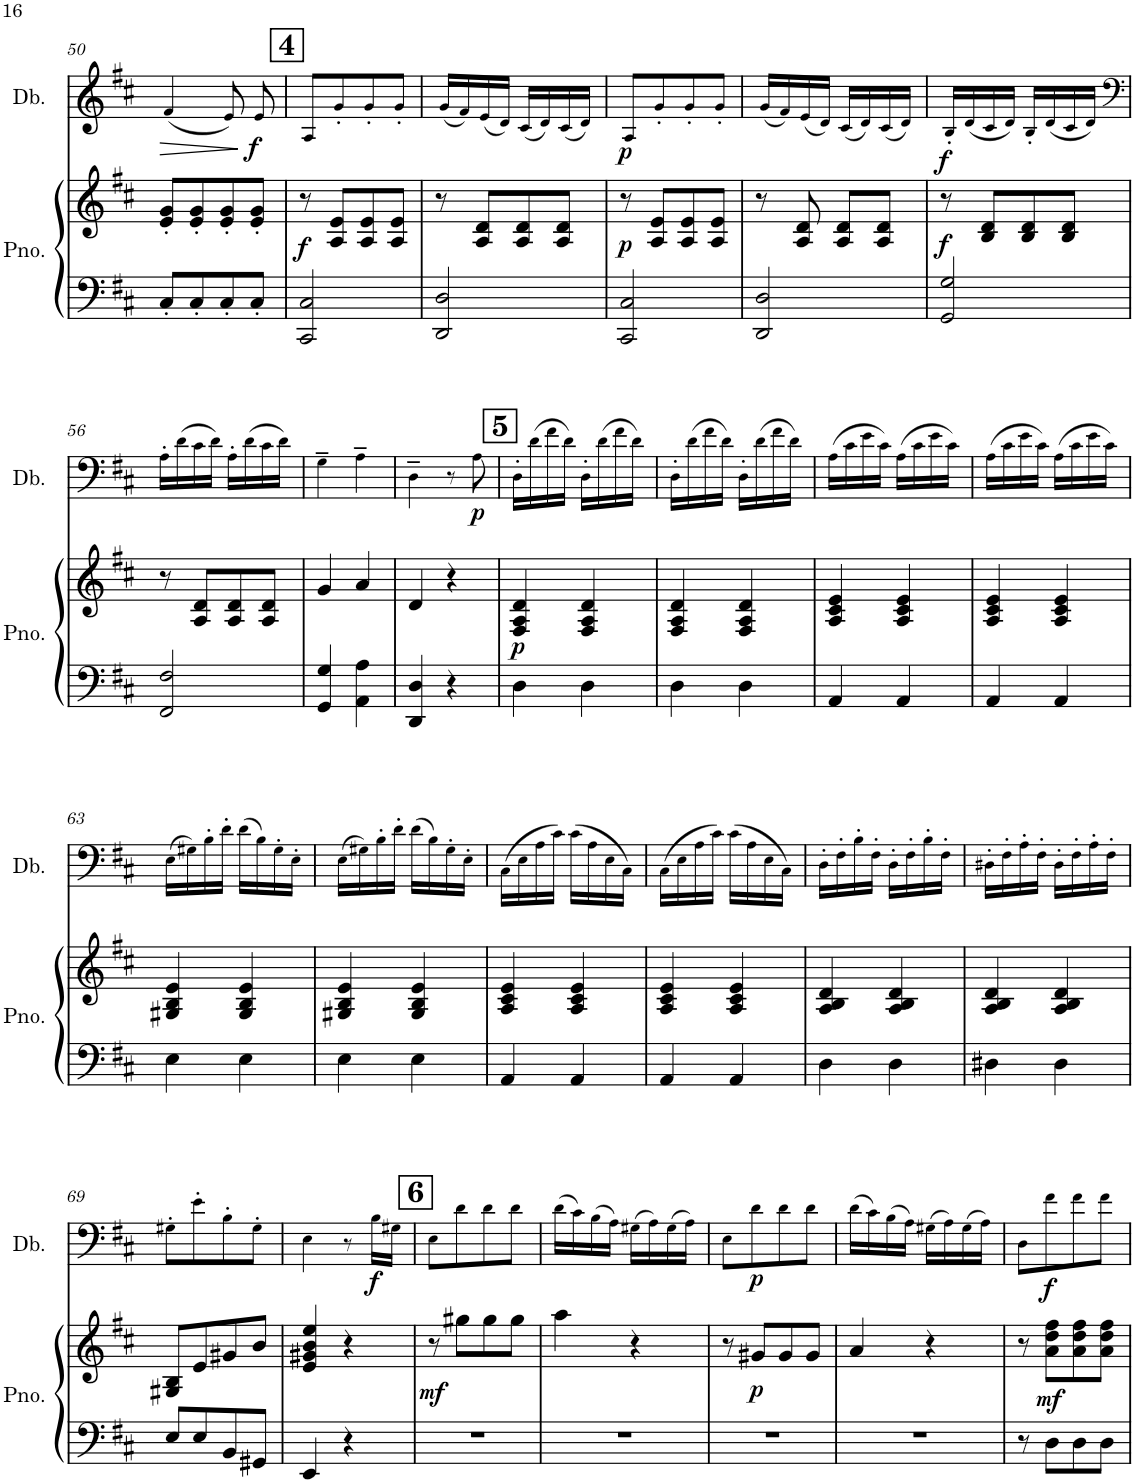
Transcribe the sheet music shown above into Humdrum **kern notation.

**kern	**kern	**dynam	**kern	**dynam
*part2	*part2	*part2	*part1	*part1
*staff3	*staff2	*staff2/3	*staff1	*staff1
*I"Piano	*	*	*I"Double Bass	*
*I'Pno.	*	*	*I'Db.	*
!!LO:PB:g=z
*clefF4	*clefG2	*	*clefF4	*
*	*	*	*Trd7c12	*
*k[f#c#]	*k[f#c#]	*	*k[f#c#]	*
*M2/4	*M2/4	*	*M2/4	*
=50	=50	=50	=50	=50
!	!	!	!	!LO:HP:b
8C#'/L	8e/' 8g/'L	.	(4f#!/	>
8C#'/	8e/' 8g/'	.	.	.
8C#'/	8e/' 8g/'	.	8e!/)	.
!	!	!	!	!LO:DY:n=1:b
8C#'/J	8e/' 8g/'J	.	8e!/	] f
!!LO:REH:place=s1:a:B:cj:fs=14:t=4
=51	=51	=51	=51	=51
!	!	!LO:DY:b	!	!
2CC#/ 2C#/	8r	f	8A!/L	.
.	8A/ 8e/L	.	8g'!/	.
.	8A/ 8e/	.	8g'!/	.
.	8A/ 8e/J	.	8g'!/J	.
=52	=52	=52	=52	=52
2DD/ 2D/	8r	.	(16g!/LL	.
.	.	.	16f#!/)	.
.	8A/ 8d/L	.	(16e!/	.
.	.	.	16d!/JJ)	.
.	8A/ 8d/	.	(16c#!/LL	.
.	.	.	16d!/)	.
.	8A/ 8d/J	.	(16c#!/	.
.	.	.	16d!/JJ)	.
=53	=53	=53	=53	=53
!	!	!LO:DY:b	!	!LO:DY:b
2CC#/ 2C#/	8r	p	8A!/L	p
.	8A/ 8e/L	.	8g'!/	.
.	8A/ 8e/	.	8g'!/	.
.	8A/ 8e/J	.	8g'!/J	.
=54	=54	=54	=54	=54
2DD/ 2D/	8r	.	(16g!/LL	.
.	.	.	16f#!/)	.
.	8A/ 8d/	.	(16e!/	.
.	.	.	16d!/JJ)	.
.	8A/ 8d/L	.	(16c#!/LL	.
.	.	.	16d!/)	.
.	8A/ 8d/J	.	(16c#!/	.
.	.	.	16d!/JJ)	.
=55	=55	=55	=55	=55
!	!	!LO:DY:b	!	!LO:DY:b
2GG/ 2G/	8r	f	16B'!/LL	f
.	.	.	(16d!/	.
.	8B/ 8d/L	.	16c#!/	.
.	.	.	16d!/JJ)	.
.	8B/ 8d/	.	16B'!/LL	.
.	.	.	(16d!/	.
.	8B/ 8d/J	.	16c#!/	.
.	.	.	16d!/JJ)	.
!!LO:LB:g=z
=56	=56	=56	=56	=56
*	*	*	*clefF4	*
2FF#/ 2F#/	8r	.	16A'!\LL	.
.	.	.	(16d!\	.
.	8A/ 8d/L	.	16c#!\	.
.	.	.	16d!\JJ)	.
.	8A/ 8d/	.	16A'!\LL	.
.	.	.	(16d!\	.
.	8A/ 8d/J	.	16c#!\	.
.	.	.	16d!\JJ)	.
=57	=57	=57	=57	=57
4GG/ 4G/	4g/	.	4G~!\	.
4AA\ 4A\	4a/	.	4A~!\	.
=58	=58	=58	=58	=58
4DD/ 4D/	4d/	.	4D~!\	.
4r	4r	.	8r	.
!	!	!	!	!LO:DY:b
.	.	.	8A!\	p
!!LO:REH:place=s1:a:B:cj:fs=14:t=5
=59	=59	=59	=59	=59
!	!	!LO:DY:b	!	!
4D\	4F#/ 4A/ 4d/	p	16D'!\LL	.
.	.	.	(16d!\	.
.	.	.	16f#!\	.
.	.	.	16d!\JJ)	.
4D\	4F#/ 4A/ 4d/	.	16D'!\LL	.
.	.	.	(16d!\	.
.	.	.	16f#!\	.
.	.	.	16d!\JJ)	.
=60	=60	=60	=60	=60
4D\	4F#/ 4A/ 4d/	.	16D'!\LL	.
.	.	.	(16d!\	.
.	.	.	16f#!\	.
.	.	.	16d!\JJ)	.
4D\	4F#/ 4A/ 4d/	.	16D'!\LL	.
.	.	.	(16d!\	.
.	.	.	16f#!\	.
.	.	.	16d!\JJ)	.
=61	=61	=61	=61	=61
4AA/	4A/ 4c#/ 4e/	.	(16A!\LL	.
.	.	.	16c#!\	.
.	.	.	16e!\	.
.	.	.	16c#!\JJ)	.
4AA/	4A/ 4c#/ 4e/	.	(16A!\LL	.
.	.	.	16c#!\	.
.	.	.	16e!\	.
.	.	.	16c#!\JJ)	.
=62	=62	=62	=62	=62
4AA/	4A/ 4c#/ 4e/	.	(16A!\LL	.
.	.	.	16c#!\	.
.	.	.	16e!\	.
.	.	.	16c#!\JJ)	.
4AA/	4A/ 4c#/ 4e/	.	(16A!\LL	.
.	.	.	16c#!\	.
.	.	.	16e!\	.
.	.	.	16c#!\JJ)	.
!!LO:LB:g=z
=63	=63	=63	=63	=63
4E\	4G#X/ 4B/ 4e/	.	(16E!\LL	.
.	.	.	16G#X!\)	.
.	.	.	16B'!\	.
.	.	.	16d'!\JJ	.
4E\	4G#/ 4B/ 4e/	.	(16d!\LL	.
.	.	.	16B!\)	.
.	.	.	16G#'!\	.
.	.	.	16E'!\JJ	.
=64	=64	=64	=64	=64
4E\	4G#X/ 4B/ 4e/	.	(16E!\LL	.
.	.	.	16G#X!\)	.
.	.	.	16B'!\	.
.	.	.	16d'!\JJ	.
4E\	4G#/ 4B/ 4e/	.	(16d!\LL	.
.	.	.	16B!\)	.
.	.	.	16G#'!\	.
.	.	.	16E'!\JJ	.
=65	=65	=65	=65	=65
4AA/	4A/ 4c#/ 4e/	.	(16C#!\LL	.
.	.	.	16E!\	.
.	.	.	16A!\	.
.	.	.	16c#!\JJ)	.
4AA/	4A/ 4c#/ 4e/	.	(16c#!\LL	.
.	.	.	16A!\	.
.	.	.	16E!\	.
.	.	.	16C#!\JJ)	.
=66	=66	=66	=66	=66
4AA/	4A/ 4c#/ 4e/	.	(16C#!\LL	.
.	.	.	16E!\	.
.	.	.	16A!\	.
.	.	.	16c#!\JJ)	.
4AA/	4A/ 4c#/ 4e/	.	(16c#!\LL	.
.	.	.	16A!\	.
.	.	.	16E!\	.
.	.	.	16C#!\JJ)	.
=67	=67	=67	=67	=67
4D\	4A/ 4B/ 4d/	.	16D'!\LL	.
.	.	.	16F#'!\	.
.	.	.	16B'!\	.
.	.	.	16F#'!\JJ	.
4D\	4A/ 4B/ 4d/	.	16D'!\LL	.
.	.	.	16F#'!\	.
.	.	.	16B'!\	.
.	.	.	16F#'!\JJ	.
=68	=68	=68	=68	=68
4D#X\	4A/ 4B/ 4d/	.	16D#X'!\LL	.
.	.	.	16F#'!\	.
.	.	.	16A'!\	.
.	.	.	16F#'!\JJ	.
4D#\	4A/ 4B/ 4d/	.	16D#'!\LL	.
.	.	.	16F#'!\	.
.	.	.	16A'!\	.
.	.	.	16F#'!\JJ	.
!!LO:LB:g=z
=69	=69	=69	=69	=69
8E/L	8G#X/ 8B/L	.	8G#X'!\L	.
8E/	8e/	.	8e'!\	.
8BB/	8g#X/	.	8B'!\	.
8GG#X/J	8b/J	.	8G#'!\J	.
=70	=70	=70	=70	=70
4EE/	4e/ 4g#X/ 4b/ 4ee/	.	4E!\	.
4r	4r	.	8r	.
!	!	!	!	!LO:DY:b
.	.	.	16B!\LL	f
.	.	.	16G#X!\JJ	.
!!LO:REH:place=s1:a:B:cj:fs=14:t=6
=71	=71	=71	=71	=71
!	!	!LO:DY:b	!	!
2r	8r	mf	8E!\L	.
.	8gg#X\L	.	8d!\	.
.	8gg#\	.	8d!\	.
.	8gg#\J	.	8d!\J	.
=72	=72	=72	=72	=72
2r	4aa\	.	(16d!\LL	.
.	.	.	16c#!\)	.
.	.	.	(16B!\	.
.	.	.	16A!\JJ)	.
.	4r	.	(16G#X!\LL	.
.	.	.	16A!\)	.
.	.	.	(16G#!\	.
.	.	.	16A!\JJ)	.
=73	=73	=73	=73	=73
2r	8r	.	8E!\L	.
!	!	!LO:DY:b	!	!LO:DY:b
.	8g#X/L	p	8d!\	p
.	8g#/	.	8d!\	.
.	8g#/J	.	8d!\J	.
=74	=74	=74	=74	=74
2r	4a/	.	(16d!\LL	.
.	.	.	16c#!\)	.
.	.	.	(16B!\	.
.	.	.	16A!\JJ)	.
.	4r	.	(16G#X!\LL	.
.	.	.	16A!\)	.
.	.	.	(16G#!\	.
.	.	.	16A!\JJ)	.
=75	=75	=75	=75	=75
8r	8r	.	8D!\L	.
!	!	!LO:DY:b	!	!LO:DY:b
8D\L	8a\ 8dd\ 8ff#\L	mf	8f#!\	f
8D\	8a\ 8dd\ 8ff#\	.	8f#!\	.
8D\J	8a\ 8dd\ 8ff#\J	.	8f#!\J	.
=	=	=	=	=
*-	*-	*-	*-	*-
